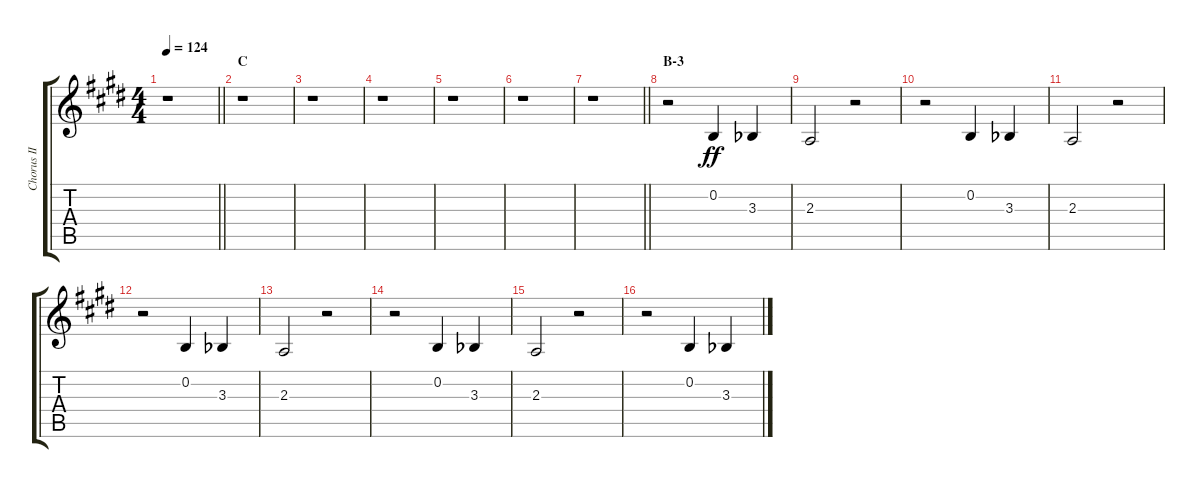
\track ("Chorus II" "Chorus II") {instrument voiceoohs}
\staff {score tabs}
\tuning (E4 B3 G3 D3 A2 E2) {hide}
\ts (4 4)
\tempo 124
\clef g2
\barLineRight lightlight
\ks e
r.1{dy ff} |
\section ("" "C")
r.1 |
r.1 |
r.1 |
r.1 |
r.1 |
\barLineRight lightlight
r.1 |
\section ("" "B-3")
r.2 0.2.4 3.3{acc b}.4 |
2.3.2 r.2 |
r.2 0.2.4 3.3{acc b}.4 |
2.3.2 r.2 |
r.2 0.2.4 3.3{acc b}.4 |
2.3.2 r.2 |
r.2 0.2.4 3.3{acc b}.4 |
2.3.2 r.2 |
r.2 0.2.4 3.3{acc b}.4
